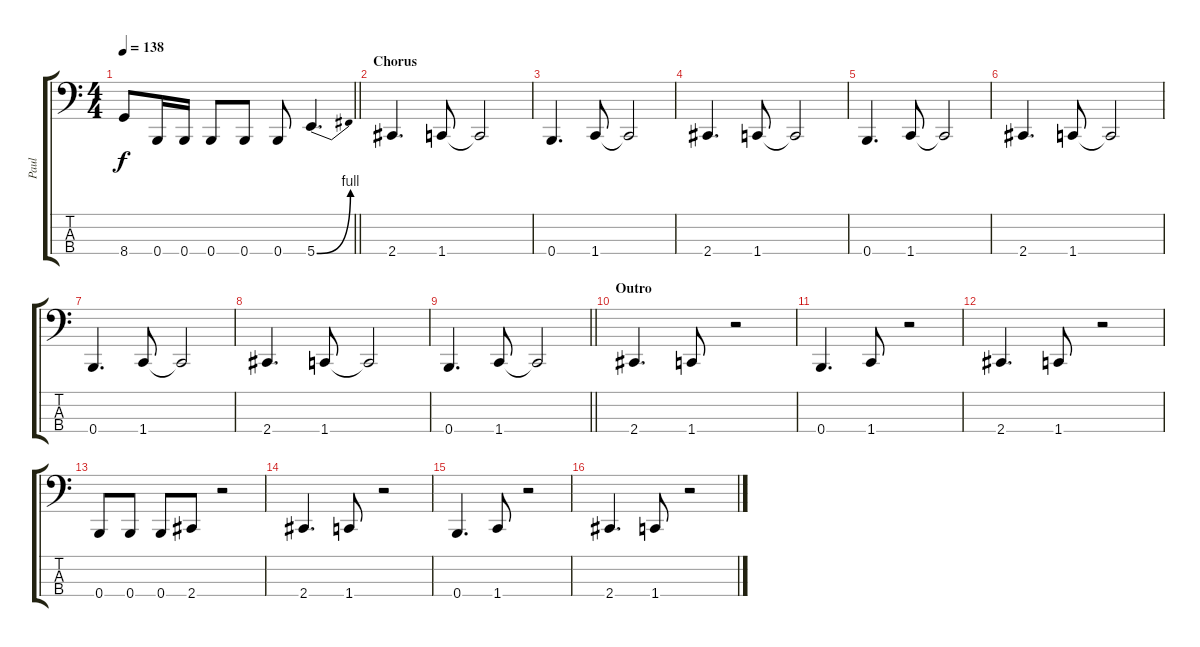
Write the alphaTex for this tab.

\track ("Paul" "Paul") {instrument electricbasspick}
\staff {score tabs}
\tuning (E2 B1 Gb1 B0) {hide}
\ts (4 4)
\tempo 138
\clef f4
\barLineRight lightlight
\ks c
8.4.8{dy f} 0.4.16 0.4.16 0.4.8 0.4.8 0.4.8 5.4{be (bend 0 0 60 4)}.4{d} |
\section ("" "Chorus")
2.4.4{d} 1.4.8 1.4{t}.2 |
0.4.4{d} 1.4.8 1.4{t}.2 |
2.4.4{d} 1.4.8 1.4{t}.2 |
0.4.4{d} 1.4.8 1.4{t}.2 |
2.4.4{d} 1.4.8 1.4{t}.2 |
0.4.4{d} 1.4.8 1.4{t}.2 |
2.4.4{d} 1.4.8 1.4{t}.2 |
\barLineRight lightlight
0.4.4{d} 1.4.8 1.4{t}.2 |
\section ("" "Outro")
2.4.4{d} 1.4.8 r.2 |
0.4.4{d} 1.4.8 r.2 |
2.4.4{d} 1.4.8 r.2 |
0.4.8 0.4.8 0.4.8 2.4.8 r.2 |
2.4.4{d} 1.4.8 r.2 |
0.4.4{d} 1.4.8 r.2 |
2.4.4{d} 1.4.8 r.2
